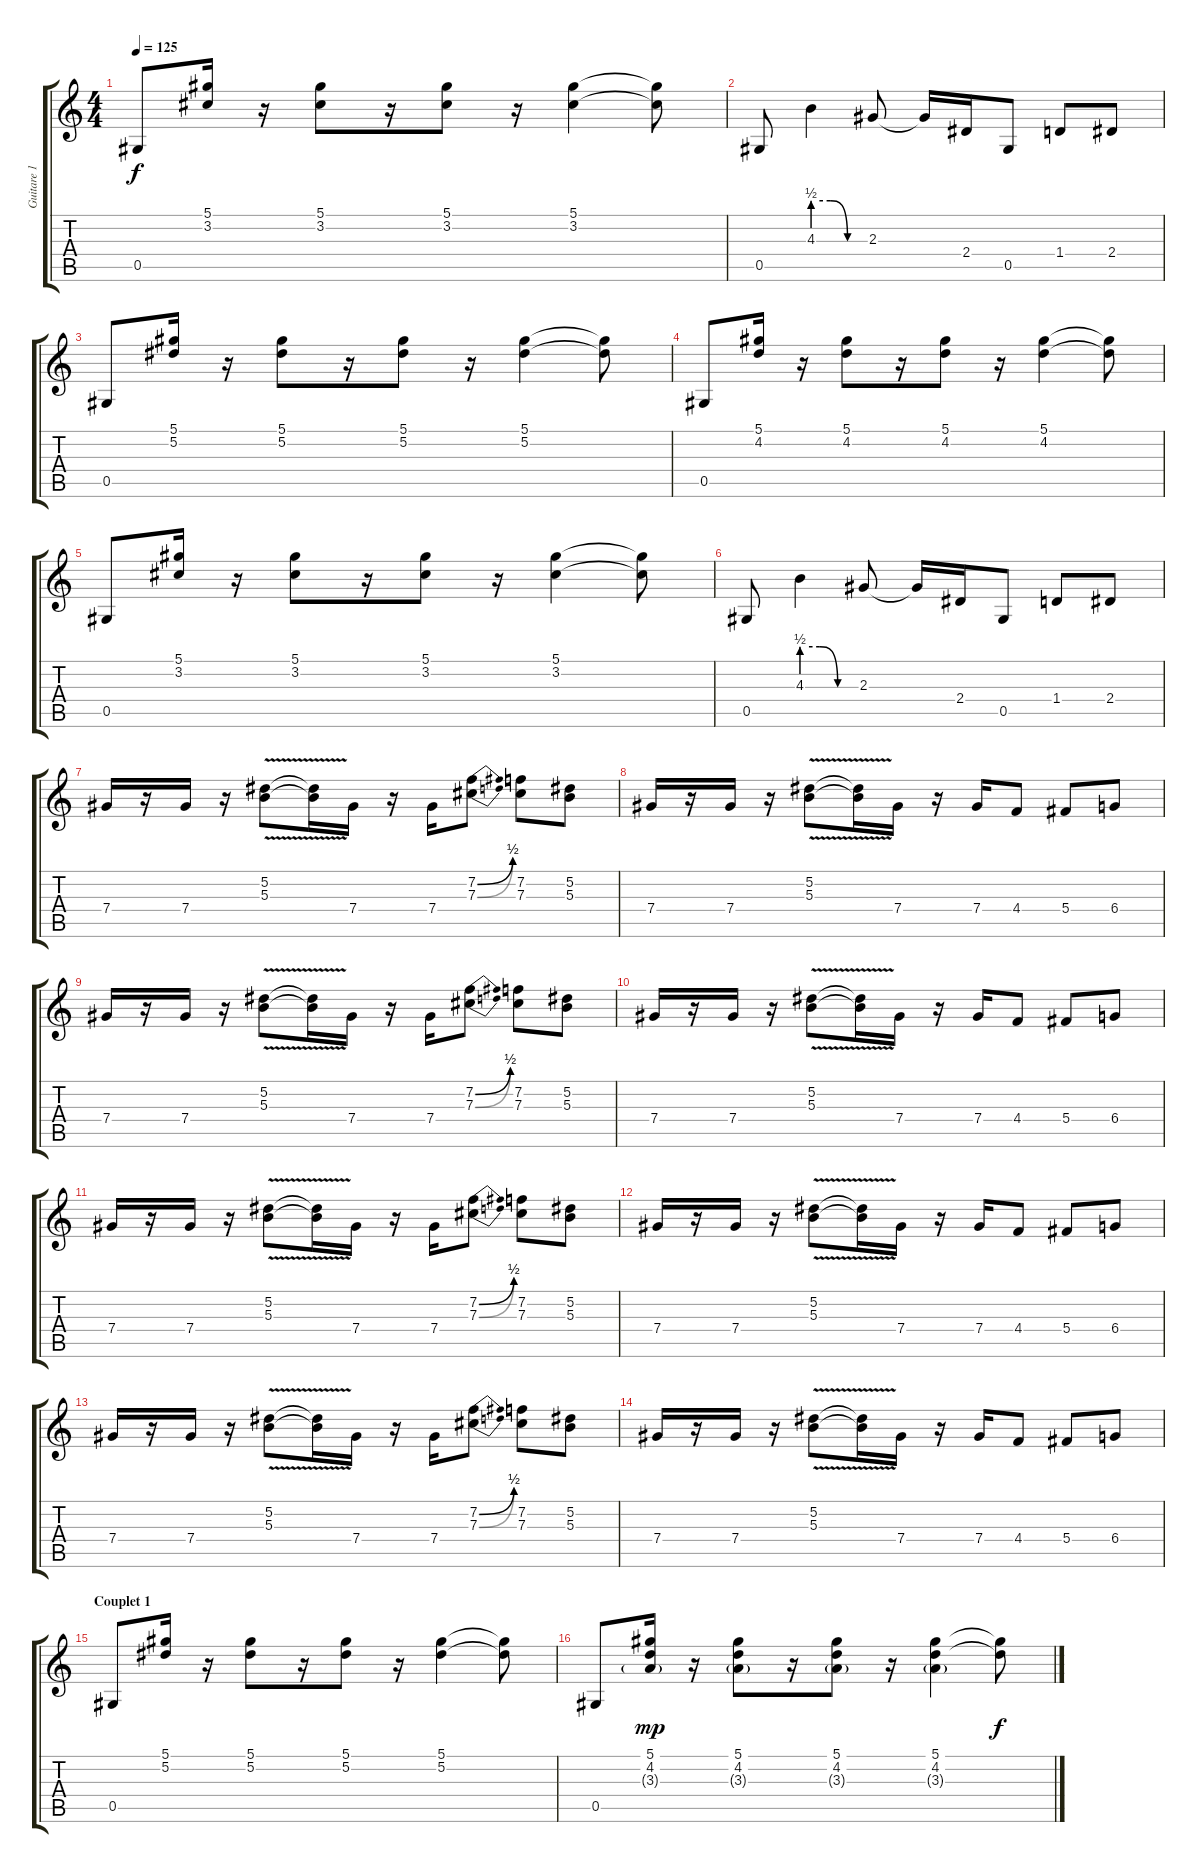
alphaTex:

\track ("Guitare 1" "Guitare 1") {instrument distortionguitar}
\staff {score tabs}
\tuning (Eb4 Bb3 Gb3 Db3 Ab2 Eb2) {hide}
\ts (4 4)
\tempo 125
\clef g2
\ks c
0.5.8{dy f} (5.1 3.2).16 r.16 (5.1 3.2).8 r.16 (5.1 3.2).8 r.16 (5.1 3.2).4 (5.1{t} 3.2{t}).8 |
0.5.8 4.3{be (custom 0 2 20 2 40 0 60 0)}.4 2.3.8 2.3{t}.16 2.4.16 0.5.8 1.4.8 2.4.8 |
0.5.8 (5.1 5.2).16 r.16 (5.1 5.2).8 r.16 (5.1 5.2).8 r.16 (5.1 5.2).4 (5.1{t} 5.2{t}).8 |
0.5.8 (5.1 4.2).16 r.16 (5.1 4.2).8 r.16 (5.1 4.2).8 r.16 (5.1 4.2).4 (5.1{t} 4.2{t}).8 |
0.5.8 (5.1 3.2).16 r.16 (5.1 3.2).8 r.16 (5.1 3.2).8 r.16 (5.1 3.2).4 (5.1{t} 3.2{t}).8 |
0.5.8 4.3{be (custom 0 2 20 2 40 0 60 0)}.4 2.3.8 2.3{t}.16 2.4.16 0.5.8 1.4.8 2.4.8 |
7.4.16 r.16 7.4.16 r.16 (5.2 5.3{v}).8 (5.2{t} 5.3{t}).16 7.4.16 r.16 7.4.16 (7.2{be (bend 0 0 60 2)} 7.3{be (bend 0 0 60 2)}).8 (7.2 7.3).8 (5.2 5.3).8 |
7.4.16 r.16 7.4.16 r.16 (5.2 5.3{v}).8 (5.2{t} 5.3{t}).16 7.4.16 r.16 7.4.16 4.4.8 5.4.8 6.4.8 |
7.4.16 r.16 7.4.16 r.16 (5.2 5.3{v}).8 (5.2{t} 5.3{t}).16 7.4.16 r.16 7.4.16 (7.2{be (bend 0 0 60 2)} 7.3{be (bend 0 0 60 2)}).8 (7.2 7.3).8 (5.2 5.3).8 |
7.4.16 r.16 7.4.16 r.16 (5.2 5.3{v}).8 (5.2{t} 5.3{t}).16 7.4.16 r.16 7.4.16 4.4.8 5.4.8 6.4.8 |
7.4.16 r.16 7.4.16 r.16 (5.2 5.3{v}).8 (5.2{t} 5.3{t}).16 7.4.16 r.16 7.4.16 (7.2{be (bend 0 0 60 2)} 7.3{be (bend 0 0 60 2)}).8 (7.2 7.3).8 (5.2 5.3).8 |
7.4.16 r.16 7.4.16 r.16 (5.2 5.3{v}).8 (5.2{t} 5.3{t}).16 7.4.16 r.16 7.4.16 4.4.8 5.4.8 6.4.8 |
7.4.16 r.16 7.4.16 r.16 (5.2 5.3{v}).8 (5.2{t} 5.3{t}).16 7.4.16 r.16 7.4.16 (7.2{be (bend 0 0 60 2)} 7.3{be (bend 0 0 60 2)}).8 (7.2 7.3).8 (5.2 5.3).8 |
7.4.16 r.16 7.4.16 r.16 (5.2 5.3{v}).8 (5.2{t} 5.3{t}).16 7.4.16 r.16 7.4.16 4.4.8 5.4.8 6.4.8 |
\section ("" "Couplet 1")
0.5.8 (5.1 5.2).16 r.16 (5.1 5.2).8 r.16 (5.1 5.2).8 r.16 (5.1 5.2).4 (5.1{t} 5.2{t}).8 |
0.5.8 (5.1 4.2 3.3{g}).16{dy mp} r.16 (5.1 4.2 3.3{g}).8 r.16 (5.1 4.2 3.3{g}).8 r.16 (5.1 4.2 3.3{g}).4 (5.1{t} 4.2{t}).8{dy f}
